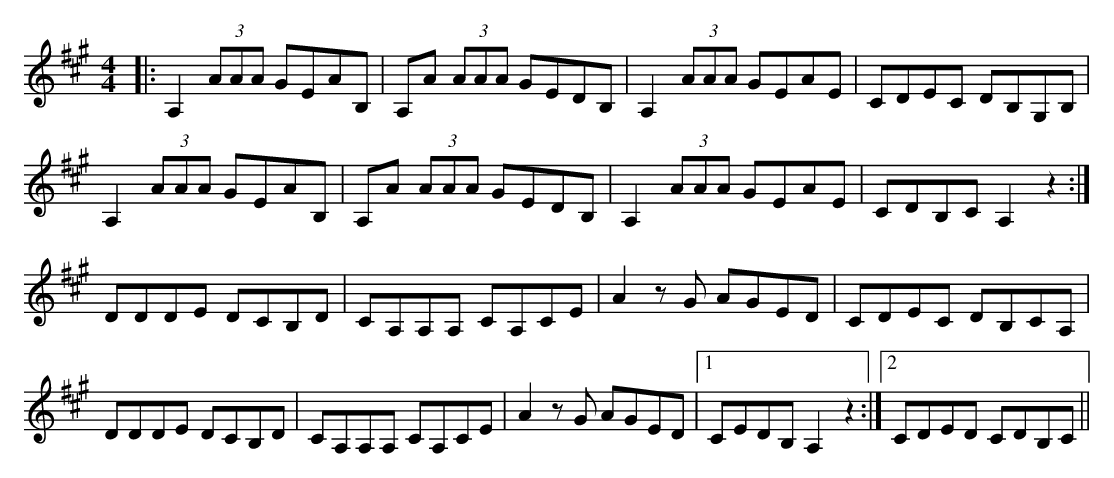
X:1
M:4/4
K:A
|:A,2(3AAA GEAB,|A,A (3AAA GEDB,|A,2(3AAA GEAE|CDEC DB,G,B,|
A,2(3AAA GEAB,|A,A (3AAA GEDB,|A,2(3AAA GEAE|CDB,C A,2z2:|
DDDE DCB,D|CA,A,A, CA,CE|A2zG AGED|CDEC DB,CA,|
DDDE DCB,D|CA,A,A, CA,CE|A2zG AGED|1 CEDB, A,2z2:|2 CDED CDB,C||
